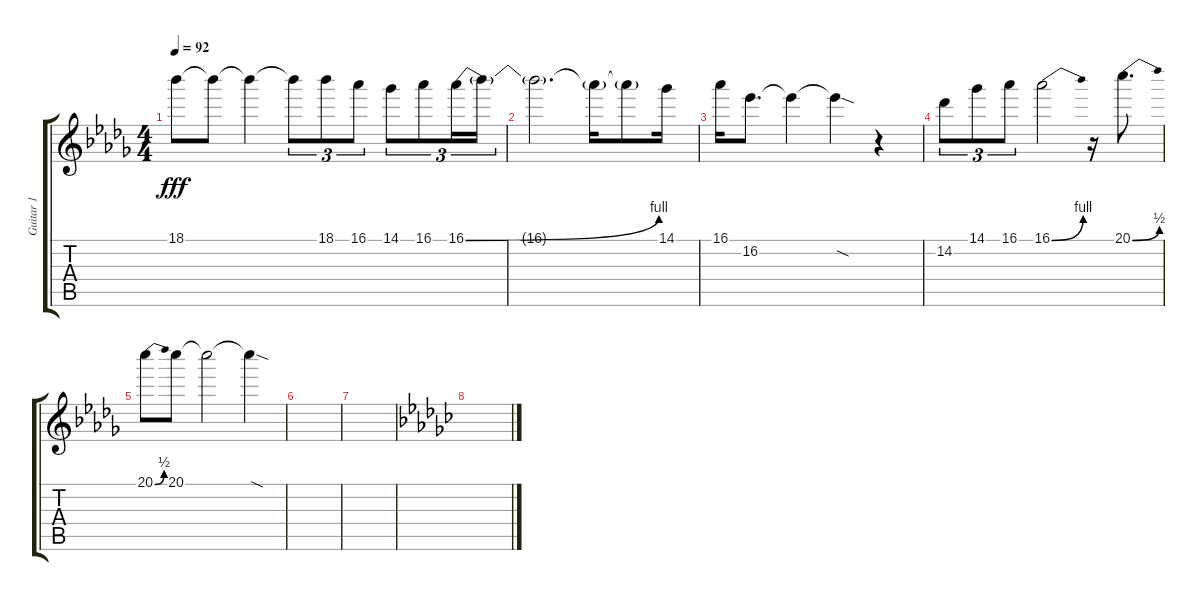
\track ("Guitar 1" "Guitar 1") {instrument overdrivenguitar}
\staff {score tabs}
\tuning (E4 B3 G3 D3 A2 E2) {hide}
\ts (4 4)
\tempo 92
\clef g2
\ks db
18.1{t}.8{dy fff} 18.1{t}.8 18.1{t}.4 18.1{t}.8{tu (3 2)} 18.1.8{tu (3 2)} 16.1.8{tu (3 2)} 14.1.8{tu (3 2)} 16.1.8{tu (3 2)} 16.1{be (bend 0 0 60 4)}.16{tu (3 2)} 16.1{t}.16{tu (3 2)} |
16.1{t}.2{d} 16.1{t}.16 16.1{t}.8 14.1.16 |
16.1.16 16.2.8{d} 16.2{t}.4 16.2{sod t}.4 r.4 |
14.2.8{tu (3 2)} 14.1.8{tu (3 2)} 16.1.8{tu (3 2)} 16.1{be (bend 0 0 60 4)}.2 r.16 20.1{be (bend 0 0 60 2)}.8{d} |
20.1{be (bend 0 0 60 2)}.8 20.1.8 20.1{t}.2 20.1{sod t}.4 |
|
|
\ks gb
